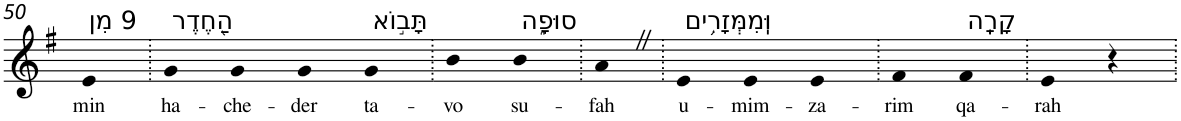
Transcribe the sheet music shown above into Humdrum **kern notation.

**kern	**text
*part1	*part1
*staff1	*staff1
*I"Piano	*
*I'Pno	*
!!LO:PB:g=z
*clefG2	*
*k[f#]	*
*G:	*
=50	=50
!LO:TX:a:t=9 מִן	!
!	!LO:LY:b
4e	min
=51.	=51.
!LO:TX:a:t=הַ֭חֶדֶר	!
!	!LO:LY:b
4g	ha-
!	!LO:LY:b
4g	-che-
!	!LO:LY:b
4g	-der
!LO:TX:a:t=תָּב֣וֹא	!
!	!LO:LY:b
4g	ta-
=52.	=52.
!	!LO:LY:b
4b	-vo
!LO:TX:a:t=סוּפָ֑ה	!
!	!LO:LY:b
4b	su-
=53.	=53.
!	!LO:LY:b
4aZ	-fah
=54.	=54.
!LO:TX:a:t=וּֽמִמְּזָרִ֥ים	!
!	!LO:LY:b
4e	u-
!	!LO:LY:b
4e	-mim-
!	!LO:LY:b
4e	-za-
=55.	=55.
!	!LO:LY:b
4f#	-rim
!LO:TX:a:t=קָרָֽה	!
!	!LO:LY:b
4f#	qa-
=56.	=56.
!	!LO:LY:b
4e	-rah
4r	.
=.	=.
*-	*-
